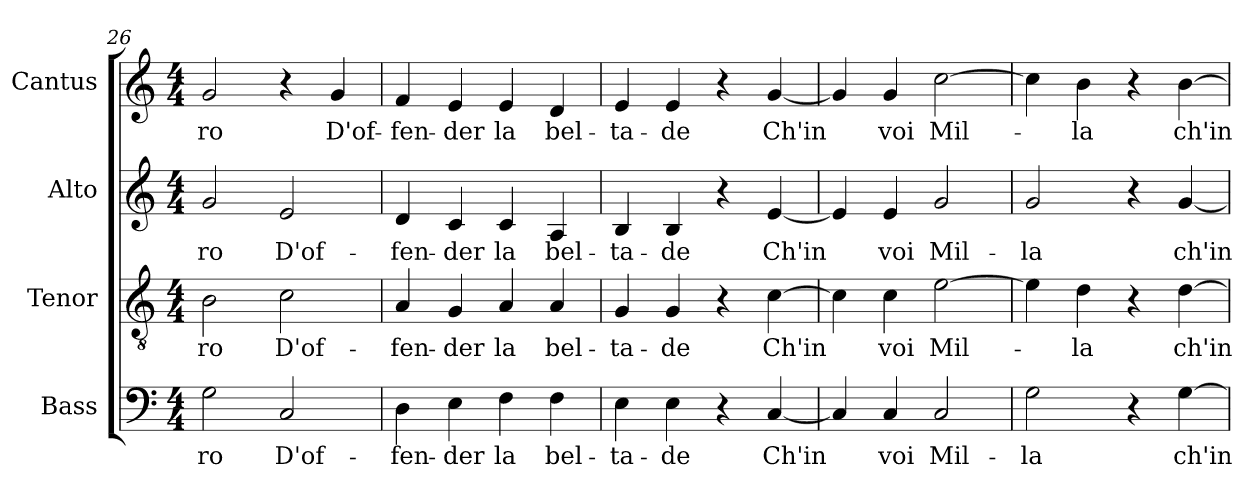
**kern	**text	**kern	**text	**kern	**text	**kern	**text
*part4	*part4	*part3	*part3	*part2	*part2	*part1	*part1
*staff4	*staff4	*staff3	*staff3	*staff2	*staff2	*staff1	*staff1
*I"Bass	*	*I"Tenor	*	*I"Alto	*	*I"Cantus	*
*I'B.	*	*I'T.	*	*I'A.	*	*I'S.	*
!!LO:LB:g=z
*clefF4	*	*clefGv2	*	*clefG2	*	*clefG2	*
*	*	*ITrd7c12	*	*	*	*	*
*k[]	*	*k[]	*	*k[]	*	*k[]	*
*C:	*	*C:	*	*C:	*	*C:	*
*M4/4	*	*M4/4	*	*M4/4	*	*M4/4	*
=26	=26	=26	=26	=26	=26	=26	=26
!	!LO:LY:b:color=#000000	!	!	!	!	!	!
!	!	!	!LO:LY:b:color=#000000	!	!	!	!
!	!	!	!	!	!LO:LY:b:color=#000000	!	!
!	!	!	!	!	!	!	!LO:LY:b:color=#000000
2Gi\	-ro	2BBi\	-ro	2gi/	-ro	2gi/	-ro
!	!LO:LY:b:color=#000000	!	!	!	!	!	!
!	!	!	!LO:LY:b:color=#000000	!	!	!	!
!	!	!	!	!	!LO:LY:b:color=#000000	!	!
2Ci/	D'of-	2Ci\	D'of-	2ei/	D'of-	4r	.
!	!	!	!	!	!	!	!LO:LY:b:color=#000000
.	.	.	.	.	.	4gi/	D'of-
=27	=27	=27	=27	=27	=27	=27	=27
!	!LO:LY:b:color=#000000	!	!	!	!	!	!
!	!	!	!LO:LY:b:color=#000000	!	!	!	!
!	!	!	!	!	!LO:LY:b:color=#000000	!	!
!	!	!	!	!	!	!	!LO:LY:b:color=#000000
4Di\	-fen-	4AAi/	-fen-	4di/	-fen-	4fi/	-fen-
!	!LO:LY:b:color=#000000	!	!	!	!	!	!
!	!	!	!LO:LY:b:color=#000000	!	!	!	!
!	!	!	!	!	!LO:LY:b:color=#000000	!	!
!	!	!	!	!	!	!	!LO:LY:b:color=#000000
4Ei\	-der	4GGi/	-der	4ci/	-der	4ei/	-der
!	!LO:LY:b:color=#000000	!	!	!	!	!	!
!	!	!	!LO:LY:b:color=#000000	!	!	!	!
!	!	!	!	!	!LO:LY:b:color=#000000	!	!
!	!	!	!	!	!	!	!LO:LY:b:color=#000000
4Fi\	la	4AAi/	la	4ci/	la	4ei/	la
!	!LO:LY:b:color=#000000	!	!	!	!	!	!
!	!	!	!LO:LY:b:color=#000000	!	!	!	!
!	!	!	!	!	!LO:LY:b:color=#000000	!	!
!	!	!	!	!	!	!	!LO:LY:b:color=#000000
4Fi\	bel-	4AAi/	bel-	4Ai/	bel-	4di/	bel-
=28	=28	=28	=28	=28	=28	=28	=28
!	!LO:LY:b:color=#000000	!	!	!	!	!	!
!	!	!	!LO:LY:b:color=#000000	!	!	!	!
!	!	!	!	!	!LO:LY:b:color=#000000	!	!
!	!	!	!	!	!	!	!LO:LY:b:color=#000000
4Ei\	-ta-	4GGi/	-ta-	4Bi/	-ta-	4ei/	-ta-
!	!LO:LY:b:color=#000000	!	!	!	!	!	!
!	!	!	!LO:LY:b:color=#000000	!	!	!	!
!	!	!	!	!	!LO:LY:b:color=#000000	!	!
!	!	!	!	!	!	!	!LO:LY:b:color=#000000
4Ei\	-de	4GGi/	-de	4Bi/	-de	4ei/	-de
4r	.	4r	.	4r	.	4r	.
!	!LO:LY:b:color=#000000	!	!	!	!	!	!
!	!	!	!LO:LY:b:color=#000000	!	!	!	!
!	!	!	!	!	!LO:LY:b:color=#000000	!	!
!	!	!	!	!	!	!	!LO:LY:b:color=#000000
[<4Ci/	Ch'in	[>4Ci\	Ch'in	[<4ei/	Ch'in	[<4gi/	Ch'in
=29	=29	=29	=29	=29	=29	=29	=29
4Ci/]	.	4Ci\]	.	4ei/]	.	4gi/]	.
!	!LO:LY:b:color=#000000	!	!	!	!	!	!
!	!	!	!LO:LY:b:color=#000000	!	!	!	!
!	!	!	!	!	!LO:LY:b:color=#000000	!	!
!	!	!	!	!	!	!	!LO:LY:b:color=#000000
4Ci/	voi	4Ci\	voi	4ei/	voi	4gi/	voi
!	!LO:LY:b:color=#000000	!	!	!	!	!	!
!	!	!	!LO:LY:b:color=#000000	!	!	!	!
!	!	!	!	!	!LO:LY:b:color=#000000	!	!
!	!	!	!	!	!	!	!LO:LY:b:color=#000000
2Ci/	Mil-	[>2Ei\	Mil-	2gi/	Mil-	[>2cci\	Mil-
=30	=30	=30	=30	=30	=30	=30	=30
!	!LO:LY:b:color=#000000	!	!	!	!	!	!
!	!	!	!	!	!LO:LY:b:color=#000000	!	!
2Gi\	-la	4Ei\]	.	2gi/	-la	4cci\]	.
!	!	!	!LO:LY:b:color=#000000	!	!	!	!
!	!	!	!	!	!	!	!LO:LY:b:color=#000000
.	.	4Di\	-la	.	.	4bi\	-la
4r	.	4r	.	4r	.	4r	.
!	!LO:LY:b:color=#000000	!	!	!	!	!	!
!	!	!	!LO:LY:b:color=#000000	!	!	!	!
!	!	!	!	!	!LO:LY:b:color=#000000	!	!
!	!	!	!	!	!	!	!LO:LY:b:color=#000000
[>4Gi\	ch'in	[>4Di\	ch'in	[<4gi/	ch'in	[>4bi\	ch'in
=	=	=	=	=	=	=	=
*-	*-	*-	*-	*-	*-	*-	*-
